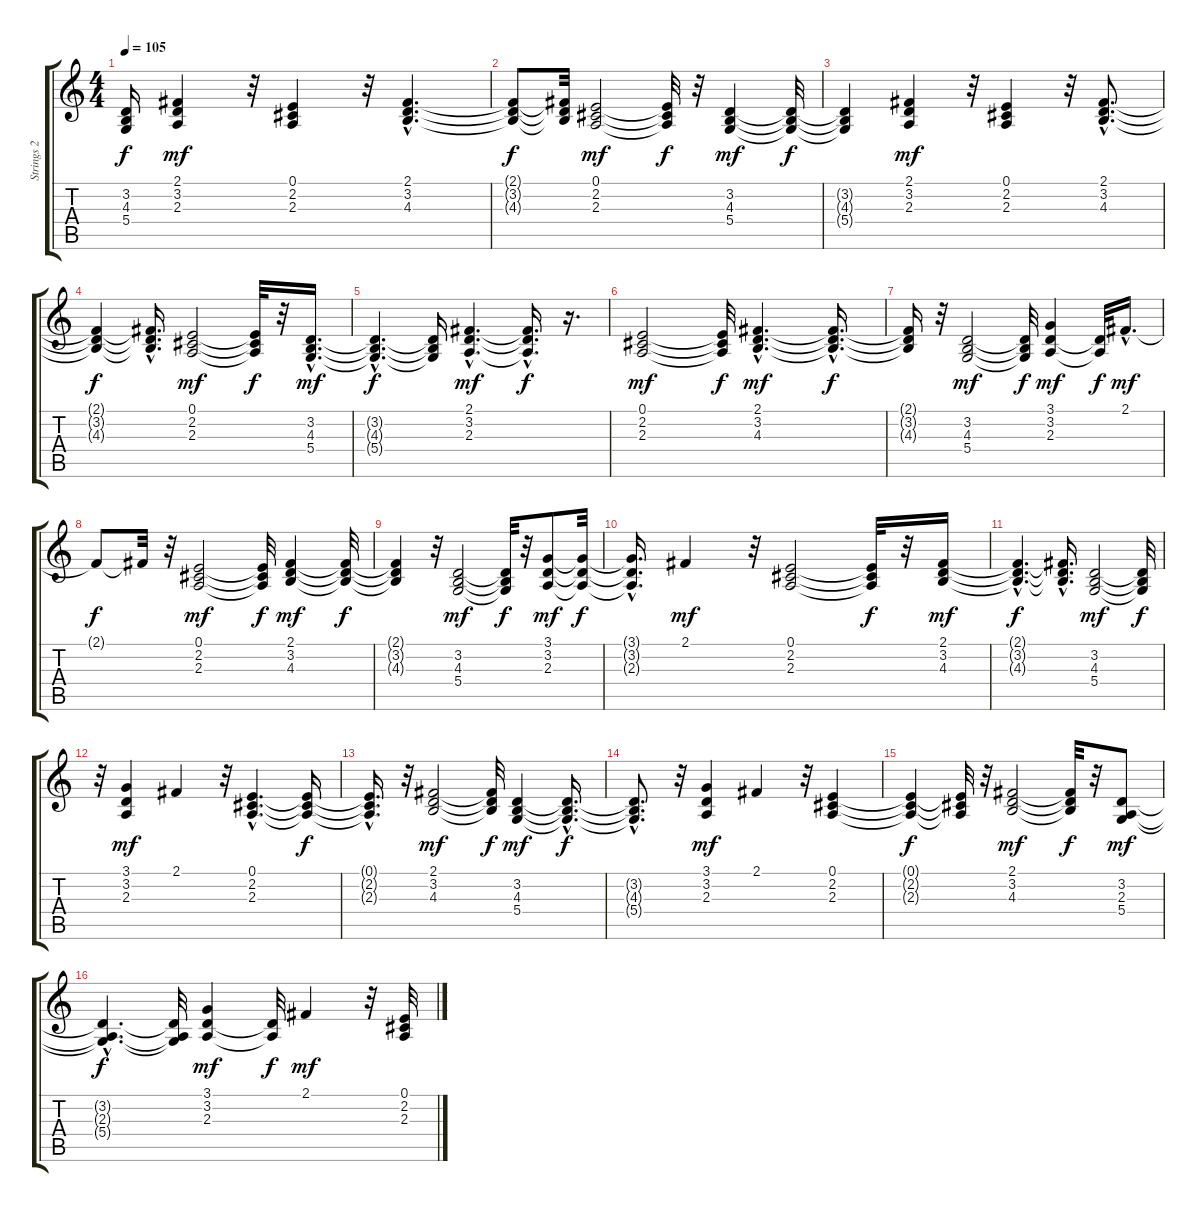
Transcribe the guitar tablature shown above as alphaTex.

\track ("Strings 2" "Strings 2") {instrument synthstrings1}
\staff {score tabs}
\tuning (E4 B3 G3 D3 A2 E2) {hide}
\ts (4 4)
\tempo 105
\clef g2
\ks c
(3.2{t} 4.3{t} 5.4{t}).16{dy f} (2.1 3.2 2.3).4{dy mf} r.32 (0.1 2.2 2.3).4 r.32 (2.1{hac} 3.2{hac} 4.3{hac}).4{d} |
(2.1{t} 3.2{t} 4.3{t}).8{dy f} (2.1{t} 3.2{t} 4.3{t}).32 (0.1 2.2 2.3).2{dy mf} (0.1{t} 2.2{t} 2.3{t}).32{dy f} r.32 (3.2 4.3 5.4).4{dy mf} (3.2{t} 4.3{t} 5.4{t}).32{dy f} |
(3.2{t} 4.3{t} 5.4{t}).4 (2.1 3.2 2.3).4{dy mf} r.32 (0.1 2.2 2.3).4 r.32 (2.1{hac} 3.2{hac} 4.3{hac}).8{d} |
(2.1{t} 3.2{t} 4.3{t}).4{dy f} (2.1{hac t} 3.2{hac t} 4.3{hac t}).16{d} (0.1 2.2 2.3).2{dy mf} (0.1{t} 2.2{t} 2.3{t}).32{dy f} r.32 (3.2{hac} 4.3{hac} 5.4{hac}).16{d dy mf} |
(3.2{hac t} 4.3{hac t} 5.4{hac t}).4{d dy f} (3.2{t} 4.3{t} 5.4{t}).16 (2.1{hac} 3.2{hac} 2.3{hac}).4{d dy mf} (2.1{hac t} 3.2{hac t} 2.3{hac t}).16{d dy f} r.16{d} |
(0.1 2.2 2.3).2{dy mf} (0.1{t} 2.2{t} 2.3{t}).32{dy f} (2.1{hac} 3.2{hac} 4.3{hac}).4{d dy mf} (2.1{hac t} 3.2{hac t} 4.3{hac t}).16{d dy f} |
(2.1{t} 3.2{t} 4.3{t}).16 r.32 (3.2 4.3 5.4).2{dy mf} (3.2{t} 4.3{t} 5.4{t}).32{dy f} (3.1 3.2 2.3).4{dy mf} (3.2{t} 2.3{t}).32{dy f} 2.1{hac}.16{d dy mf} |
2.1{t}.8{dy f} 2.1{t}.32 r.32 (0.1 2.2 2.3).2{dy mf} (0.1{t} 2.2{t} 2.3{t}).32{dy f} (2.1 3.2 4.3).4{dy mf} (2.1{t} 3.2{t} 4.3{t}).32{dy f} |
(2.1{t} 3.2{t} 4.3{t}).4 r.32 (3.2 4.3 5.4).2{dy mf} (3.2{t} 4.3{t} 5.4{t}).32{dy f} r.32 (3.1 3.2 2.3).8{dy mf} (3.1{t} 3.2{t} 2.3{t}).32{dy f} |
(3.1{hac t} 3.2{hac t} 2.3{hac t}).16{d} 2.1.4{dy mf} r.32 (0.1 2.2 2.3).2 (0.1{t} 2.2{t} 2.3{t}).32{dy f} r.32 (2.1 3.2 4.3).16{dy mf} |
(2.1{hac t} 3.2{hac t} 4.3{hac t}).4{d dy f} (2.1{hac t} 3.2{hac t} 4.3{hac t}).16{d} (3.2 4.3 5.4).2{dy mf} (3.2{t} 4.3{t} 5.4{t}).32{dy f} |
r.32 (3.1 3.2 2.3).4{dy mf} 2.1.4 r.32 (0.1{hac} 2.2{hac} 2.3{hac}).4{d} (0.1{t} 2.2{t} 2.3{t}).16{dy f} |
(0.1{hac t} 2.2{hac t} 2.3{hac t}).16{d} r.32 (2.1 3.2 4.3).2{dy mf} (2.1{t} 3.2{t} 4.3{t}).32{dy f} (3.2 4.3 5.4).4{dy mf} (3.2{hac t} 4.3{hac t} 5.4{hac t}).16{d dy f} |
(3.2{hac t} 4.3{hac t} 5.4{hac t}).8{d} r.32 (3.1 3.2 2.3).4{dy mf} 2.1.4 r.32 (0.1 2.2 2.3).4 |
(0.1{t} 2.2{t} 2.3{t}).4{dy f} (0.1{t} 2.2{t} 2.3{t}).32 r.32 (2.1 3.2 4.3).2{dy mf} (2.1{t} 3.2{t} 4.3{t}).32{dy f} r.32 (3.2 2.3 5.4).8{dy mf} |
(3.2{hac t} 2.3{hac t} 5.4{hac t}).4{d dy f} (3.2{t} 2.3{t} 5.4{t}).32 (3.1 3.2 2.3).4{dy mf} (3.2{t} 2.3{t}).32{dy f} 2.1.4{dy mf} r.32 (0.1 2.2 2.3).32
